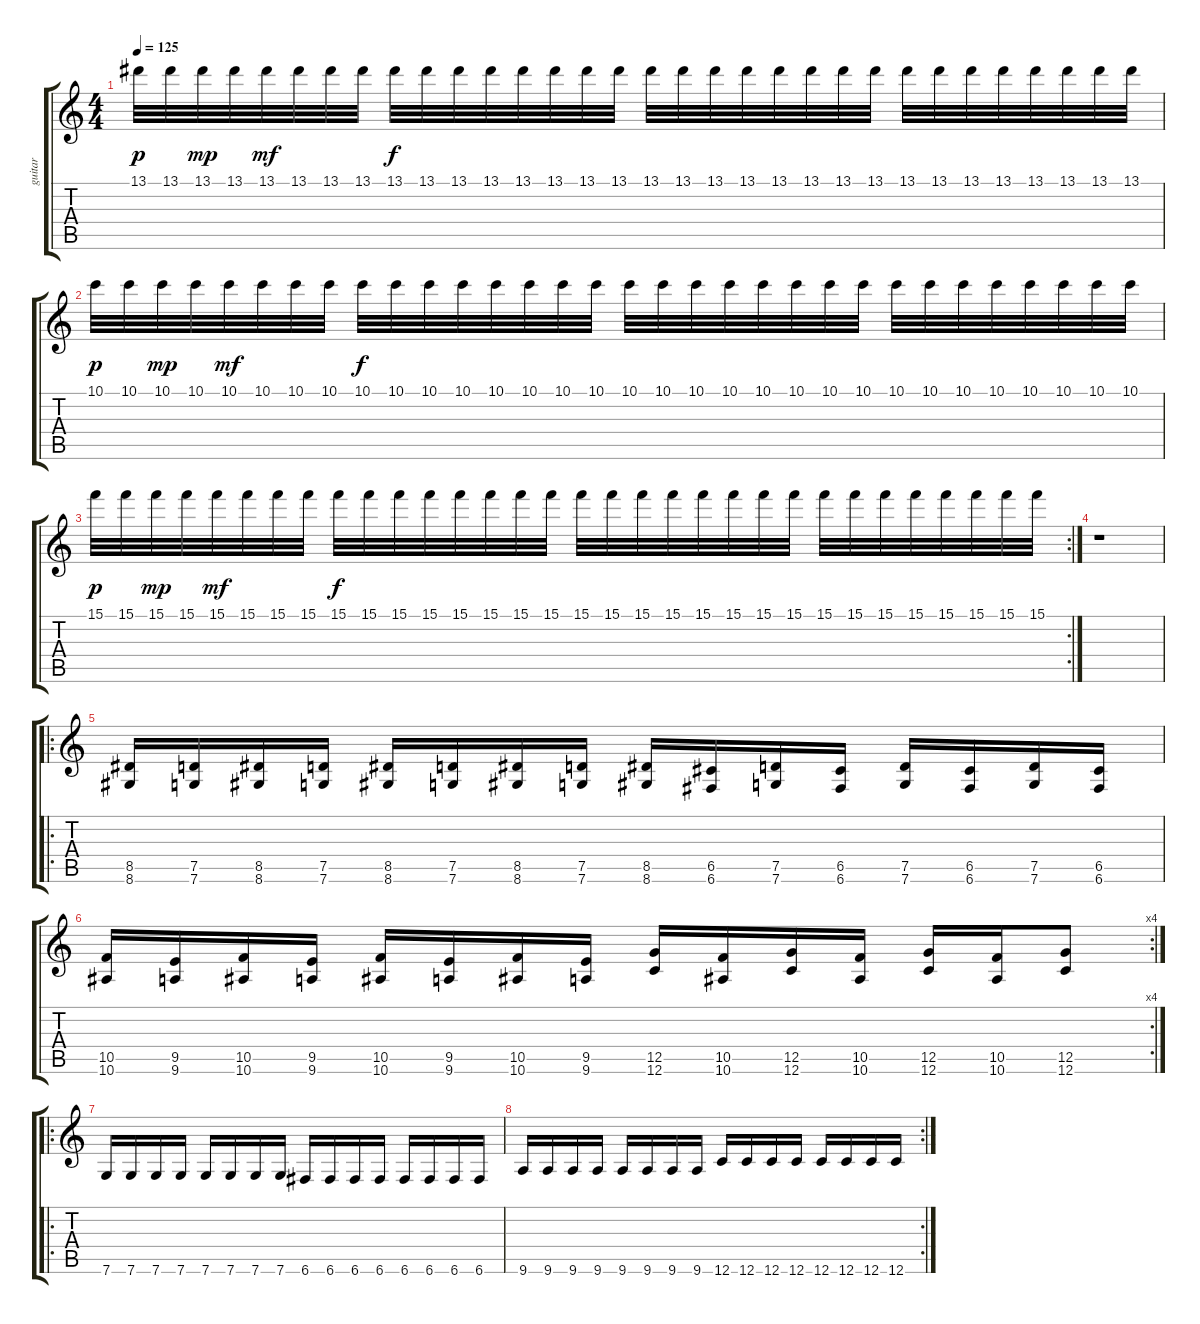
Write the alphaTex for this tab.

\track ("guitar" "guitar") {instrument acousticguitarsteel}
\staff {score tabs}
\tuning (D4 A3 F3 C3 G2 C2) {hide}
\ts (4 4)
\tempo 125
\clef g2
\ks c
13.1.32{dy p} 13.1.32 13.1.32{dy mp} 13.1.32 13.1.32{dy mf} 13.1.32 13.1.32 13.1.32 13.1.32{dy f} 13.1.32 13.1.32 13.1.32 13.1.32 13.1.32 13.1.32 13.1.32 13.1.32 13.1.32 13.1.32 13.1.32 13.1.32 13.1.32 13.1.32 13.1.32 13.1.32 13.1.32 13.1.32 13.1.32 13.1.32 13.1.32 13.1.32 13.1.32 |
10.1.32{dy p} 10.1.32 10.1.32{dy mp} 10.1.32 10.1.32{dy mf} 10.1.32 10.1.32 10.1.32 10.1.32{dy f} 10.1.32 10.1.32 10.1.32 10.1.32 10.1.32 10.1.32 10.1.32 10.1.32 10.1.32 10.1.32 10.1.32 10.1.32 10.1.32 10.1.32 10.1.32 10.1.32 10.1.32 10.1.32 10.1.32 10.1.32 10.1.32 10.1.32 10.1.32 |
\rc 2
15.1.32{dy p} 15.1.32 15.1.32{dy mp} 15.1.32 15.1.32{dy mf} 15.1.32 15.1.32 15.1.32 15.1.32{dy f} 15.1.32 15.1.32 15.1.32 15.1.32 15.1.32 15.1.32 15.1.32 15.1.32 15.1.32 15.1.32 15.1.32 15.1.32 15.1.32 15.1.32 15.1.32 15.1.32 15.1.32 15.1.32 15.1.32 15.1.32 15.1.32 15.1.32 15.1.32 |
r.1 |
\ro
(8.5 8.6).16{instrument distortionguitar} (7.5 7.6).16 (8.5 8.6).16 (7.5 7.6).16 (8.5 8.6).16 (7.5 7.6).16 (8.5 8.6).16 (7.5 7.6).16 (8.5 8.6).16 (6.5 6.6).16 (7.5 7.6).16 (6.5 6.6).16 (7.5 7.6).16 (6.5 6.6).16 (7.5 7.6).16 (6.5 6.6).16 |
\rc 4
(10.5 10.6).16 (9.5 9.6).16 (10.5 10.6).16 (9.5 9.6).16 (10.5 10.6).16 (9.5 9.6).16 (10.5 10.6).16 (9.5 9.6).16 (12.5 12.6).16 (10.5 10.6).16 (12.5 12.6).16 (10.5 10.6).16 (12.5 12.6).16 (10.5 10.6).16 (12.5 12.6).8 |
\ro
7.6.16 7.6.16 7.6.16 7.6.16 7.6.16 7.6.16 7.6.16 7.6.16 6.6.16 6.6.16 6.6.16 6.6.16 6.6.16 6.6.16 6.6.16 6.6.16 |
\rc 2
9.6.16 9.6.16 9.6.16 9.6.16 9.6.16 9.6.16 9.6.16 9.6.16 12.6.16 12.6.16 12.6.16 12.6.16 12.6.16 12.6.16 12.6.16 12.6.16
